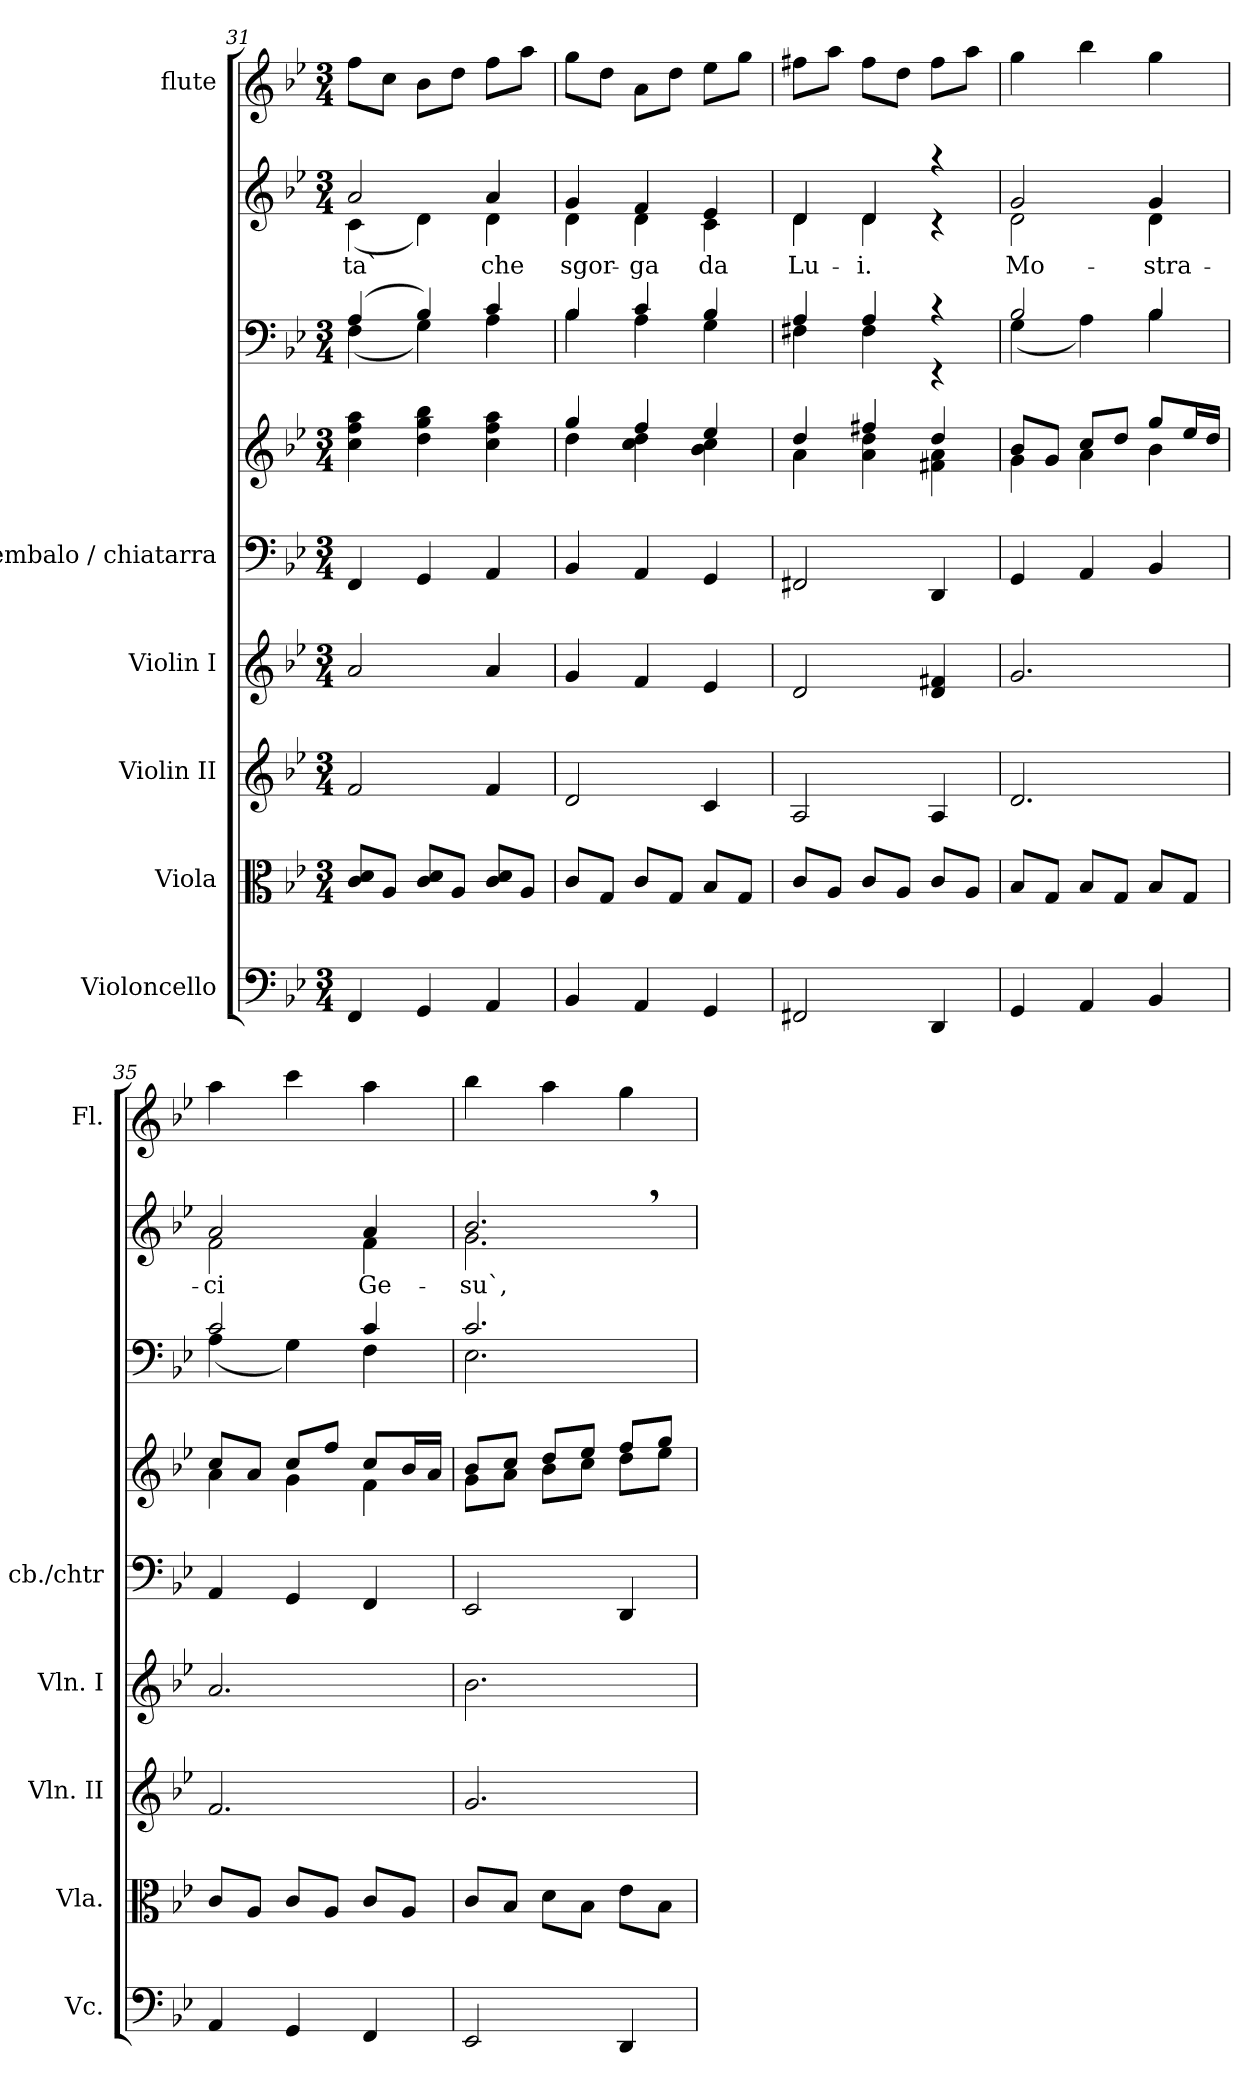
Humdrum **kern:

**kern	**kern	**kern	**kern	**kern	**kern	**kern	**kern	**text	**kern
*part8	*part7	*part6	*part5	*part4	*part4	*part3	*part2	*part2	*part1
*staff9	*staff8	*staff7	*staff6	*staff5	*staff4	*staff3	*staff2	*staff2	*staff1
*I"Violoncello	*I"Viola	*I"Violin II	*I"Violin I	*I"cembalo / chiatarra	*	*	*	*	*I"flute
*I'Vc.	*I'Vla.	*I'Vln. II	*I'Vln. I	*I'cb./chtr	*	*	*	*	*I'Fl.
!!LO:PB:g=z
*clefF4	*clefC3	*clefG2	*clefG2	*clefF4	*clefG2	*clefF4	*clefG2	*	*clefG2
*	*	*	*	*	*	*	*	*	*ITrd-7c-12
*k[b-e-]	*k[b-e-]	*k[b-e-]	*k[b-e-]	*k[b-e-]	*k[b-e-]	*k[b-e-]	*k[b-e-]	*	*k[b-e-]
*g:	*g:	*g:	*g:	*g:	*g:	*g:	*g:	*	*g:
*M3/4	*M3/4	*M3/4	*M3/4	*M3/4	*M3/4	*M3/4	*M3/4	*	*M3/4
=31	=31	=31	=31	=31	=31	=31	=31	=31	=31
*	*	*	*	*	*	*^	*^	*	*
4FF/	8c/ 8d/L	2f/	2a/	4FF/	4cc\ 4ff\ 4aa\	(4A/	(4F\	2a/	(4c\	-ta`	8fff\L
.	8A/J	.	.	.	.	.	.	.	.	.	8ccc\J
4GG/	8c/ 8d/L	.	.	4GG/	4dd\ 4gg\ 4bb-\	4B-/)	4G\)	.	4d\)	.	8bb-\L
.	8A/J	.	.	.	.	.	.	.	.	.	8ddd\J
4AA/	8c/ 8d/L	4f/	4a/	4AA/	4cc\ 4ff\ 4aa\	4c/	4A\	4a/	4d\	che	8fff\L
.	8A/J	.	.	.	.	.	.	.	.	.	8aaa\J
=32	=32	=32	=32	=32	=32	=32	=32	=32	=32	=32	=32
*	*	*	*	*	*^	*	*	*	*	*	*
4BB-/	8c/L	2d/	4g/	4BB-/	4gg/	4dd\	4B-/	4B-\	4g/	4d\	sgor-	8ggg\L
.	8G/J	.	.	.	.	.	.	.	.	.	.	8ddd\J
4AA/	8c/L	.	4f/	4AA/	4ff/	4cc\ 4dd\	4c/	4A\	4f/	4d\	-ga	8aa\L
.	8G/J	.	.	.	.	.	.	.	.	.	.	8ddd\J
4GG/	8B-/L	4c/	4e-/	4GG/	4ee-/	4b-\ 4cc\	4B-/	4G\	4e-/	4c\	da	8eee-\L
.	8G/J	.	.	.	.	.	.	.	.	.	.	8ggg\J
=33	=33	=33	=33	=33	=33	=33	=33	=33	=33	=33	=33	=33
2FF#X/	8c/L	2A/	2d/	2FF#X/	4dd/	4a\	4A/	4F#X\	4d/	4d\	Lu-	8fff#X\L
.	8A/J	.	.	.	.	.	.	.	.	.	.	8aaa\J
.	8c/L	.	.	.	4ff#X/	4a\ 4dd\	4A/	4F#\	4d/	4d\	-i.	8fff#\L
.	8A/J	.	.	.	.	.	.	.	.	.	.	8ddd\J
4DD/	8c/L	4A/	4d/ 4f#X/	4DD/	4dd/	4f#X\ 4a\	4rc	4rEE	4raa	4rc	.	8fff#\L
.	8A/J	.	.	.	.	.	.	.	.	.	.	8aaa\J
=34	=34	=34	=34	=34	=34	=34	=34	=34	=34	=34	=34	=34
4GG/	8B-/L	2.d/	2.g/	4GG/	8b-/L	4g\	2B-/	(4G\	2g/	2d\	Mo-	4ggg\
.	8G/J	.	.	.	8g/J	.	.	.	.	.	.	.
4AA/	8B-/L	.	.	4AA/	8cc/L	4a\	.	4A\)	.	.	.	4bbb-\
.	8G/J	.	.	.	8dd/J	.	.	.	.	.	.	.
4BB-/	8B-/L	.	.	4BB-/	8gg/L	4b-\	4B-/	4B-\	4g/	4d\	-stra-	4ggg\
.	8G/J	.	.	.	16ee-/L	.	.	.	.	.	.	.
.	.	.	.	.	16dd/JJ	.	.	.	.	.	.	.
=35	=35	=35	=35	=35	=35	=35	=35	=35	=35	=35	=35	=35
4AA/	8c/L	2.f/	2.a/	4AA/	8cc/L	4a\	2c/	(4A\	2a/	2f\	-ci	4aaa\
.	8A/J	.	.	.	8a/J	.	.	.	.	.	.	.
4GG/	8c/L	.	.	4GG/	8cc/L	4g\	.	4G\)	.	.	.	4cccc\
.	8A/J	.	.	.	8ff/J	.	.	.	.	.	.	.
4FF/	8c/L	.	.	4FF/	8cc/L	4f\	4c/	4F\	4a/	4f\	Ge-	4aaa\
.	8A/J	.	.	.	16b-/L	.	.	.	.	.	.	.
.	.	.	.	.	16a/JJ	.	.	.	.	.	.	.
=36	=36	=36	=36	=36	=36	=36	=36	=36	=36	=36	=36	=36
2EE-/	8c/L	2.g/	2.b-\	2EE-/	8b-/L	8g\L	2.c/	2.E-\	2.b-,>/	2.g\	-su`,	4bbb-\
.	8B-/J	.	.	.	8cc/J	8a\J	.	.	.	.	.	.
.	8d\L	.	.	.	8dd/L	8b-\L	.	.	.	.	.	4aaa\
.	8B-\J	.	.	.	8ee-/J	8cc\J	.	.	.	.	.	.
4DD/	8e-\L	.	.	4DD/	8ff/L	8dd\L	.	.	.	.	.	4ggg\
.	8B-\J	.	.	.	8gg/J	8ee-\J	.	.	.	.	.	.
*	*	*	*	*	*v	*v	*	*	*v	*v	*	*
*	*	*	*	*	*	*v	*v	*	*	*
=	=	=	=	=	=	=	=	=	=
*-	*-	*-	*-	*-	*-	*-	*-	*-	*-
